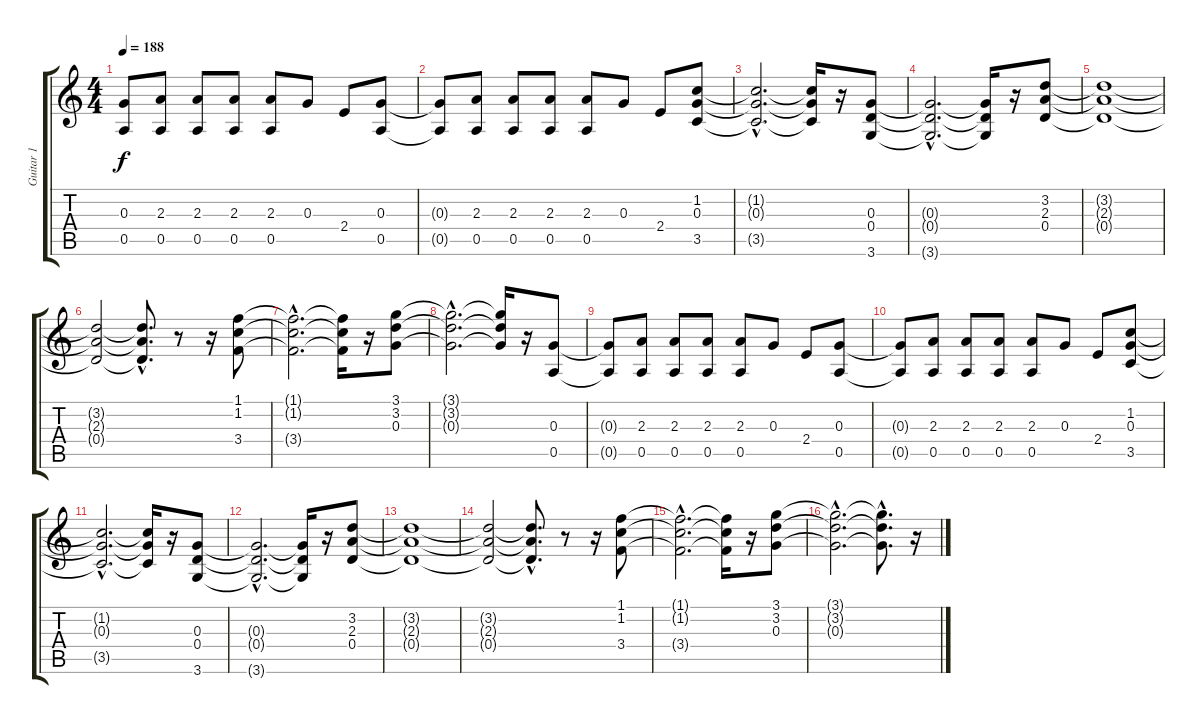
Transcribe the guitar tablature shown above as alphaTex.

\track ("Guitar 1" "Guitar 1") {instrument overdrivenguitar}
\staff {score tabs}
\tuning (E4 B3 G3 D3 A2 E2) {hide}
\ts (4 4)
\tempo 188
\clef g2
\ks c
(0.3{t} 0.5{t}).8{dy f} (2.3 0.5).8 (2.3 0.5).8 (2.3 0.5).8 (2.3 0.5).8 0.3.8 2.4.8 (0.3 0.5).8 |
(0.3{t} 0.5{t}).8 (2.3 0.5).8 (2.3 0.5).8 (2.3 0.5).8 (2.3 0.5).8 0.3.8 2.4.8 (1.2 0.3 3.5).8 |
(1.2{hac t} 0.3{hac t} 3.5{hac t}).2{d} (1.2{t} 0.3{t} 3.5{t}).16 r.16 (0.3 0.4 3.6).8 |
(0.3{hac t} 0.4{hac t} 3.6{hac t}).2{d} (0.3{t} 0.4{t} 3.6{t}).16 r.16 (3.2 2.3 0.4).8 |
(3.2{t} 2.3{t} 0.4{t}).1 |
(3.2{t} 2.3{t} 0.4{t}).2 (3.2{hac t} 2.3{hac t} 0.4{hac t}).8{d} r.8 r.16 (1.1 1.2 3.4).8 |
(1.1{hac t} 1.2{hac t} 3.4{hac t}).2{d} (1.1{t} 1.2{t} 3.4{t}).16 r.16 (3.1 3.2 0.3).8 |
(3.1{hac t} 3.2{hac t} 0.3{hac t}).2{d} (3.1{t} 3.2{t} 0.3{t}).16 r.16 (0.3 0.5).8 |
(0.3{t} 0.5{t}).8 (2.3 0.5).8 (2.3 0.5).8 (2.3 0.5).8 (2.3 0.5).8 0.3.8 2.4.8 (0.3 0.5).8 |
(0.3{t} 0.5{t}).8 (2.3 0.5).8 (2.3 0.5).8 (2.3 0.5).8 (2.3 0.5).8 0.3.8 2.4.8 (1.2 0.3 3.5).8 |
(1.2{hac t} 0.3{hac t} 3.5{hac t}).2{d} (1.2{t} 0.3{t} 3.5{t}).16 r.16 (0.3 0.4 3.6).8 |
(0.3{hac t} 0.4{hac t} 3.6{hac t}).2{d} (0.3{t} 0.4{t} 3.6{t}).16 r.16 (3.2 2.3 0.4).8 |
(3.2{t} 2.3{t} 0.4{t}).1 |
(3.2{t} 2.3{t} 0.4{t}).2 (3.2{hac t} 2.3{hac t} 0.4{hac t}).8{d} r.8 r.16 (1.1 1.2 3.4).8 |
(1.1{hac t} 1.2{hac t} 3.4{hac t}).2{d} (1.1{t} 1.2{t} 3.4{t}).16 r.16 (3.1 3.2 0.3).8 |
(3.1{hac t} 3.2{hac t} 0.3{hac t}).2{d} (3.1{hac t} 3.2{hac t} 0.3{hac t}).8{d} r.16
